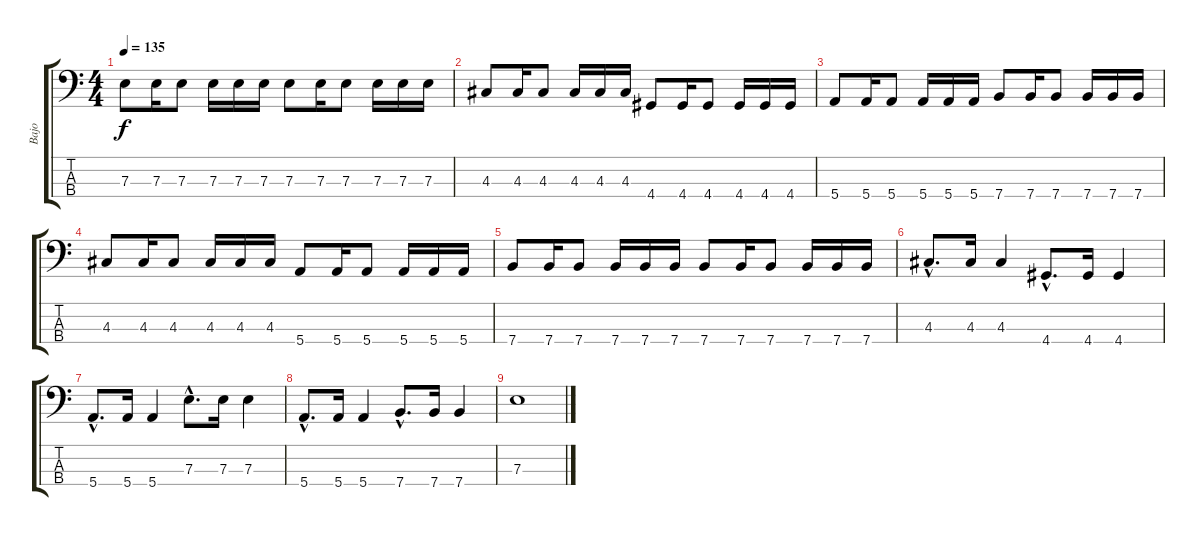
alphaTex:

\track ("Bajo" "Bajo") {instrument electricbassfinger}
\staff {score tabs}
\tuning (G2 D2 A1 E1) {hide}
\ts (4 4)
\tempo 135
\clef f4
\ks c
7.3.8{dy f} 7.3.16 7.3.8 7.3.16 7.3.16 7.3.16 7.3.8 7.3.16 7.3.8 7.3.16 7.3.16 7.3.16 |
4.3.8 4.3.16 4.3.8 4.3.16 4.3.16 4.3.16 4.4.8 4.4.16 4.4.8 4.4.16 4.4.16 4.4.16 |
5.4.8 5.4.16 5.4.8 5.4.16 5.4.16 5.4.16 7.4.8 7.4.16 7.4.8 7.4.16 7.4.16 7.4.16 |
4.3.8 4.3.16 4.3.8 4.3.16 4.3.16 4.3.16 5.4.8 5.4.16 5.4.8 5.4.16 5.4.16 5.4.16 |
7.4.8 7.4.16 7.4.8 7.4.16 7.4.16 7.4.16 7.4.8 7.4.16 7.4.8 7.4.16 7.4.16 7.4.16 |
4.3{hac}.8{d} 4.3.16 4.3.4 4.4{hac}.8{d} 4.4.16 4.4.4 |
5.4{hac}.8{d} 5.4.16 5.4.4 7.3{hac}.8{d} 7.3.16 7.3.4 |
5.4{hac}.8{d} 5.4.16 5.4.4 7.4{hac}.8{d} 7.4.16 7.4.4 |
7.3.1
